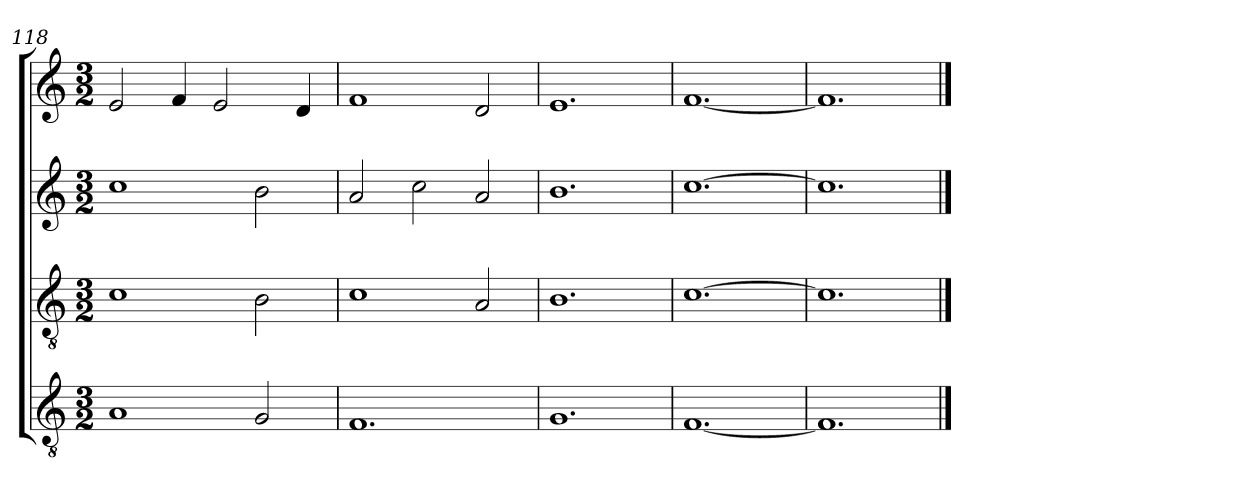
**kern	**kern	**kern	**kern
*part4	*part3	*part2	*part1
*staff4	*staff3	*staff2	*staff1
*clefGv2	*clefGv2	*clefG2	*clefG2
*k[]	*k[]	*k[]	*k[]
*C:	*C:	*C:	*C:
*M3/2	*M3/2	*M3/2	*M3/2
=118	=118	=118	=118
1A	1c	1cc	2e/
.	.	.	4f/
.	.	.	2e/
2G/	2B\	2b\	.
.	.	.	4d/
=119	=119	=119	=119
1.F	1c	2a/	1f
.	.	2cc\	.
.	2A/	2a/	2d/
=120	=120	=120	=120
1.G	1.B	1.b	1.e
=121	=121	=121	=121
[1.F	[1.c	[1.cc	[1.f
=122	=122	=122	=122
1.F]	1.c]	1.cc]	1.f]
==	==	==	==
*-	*-	*-	*-
